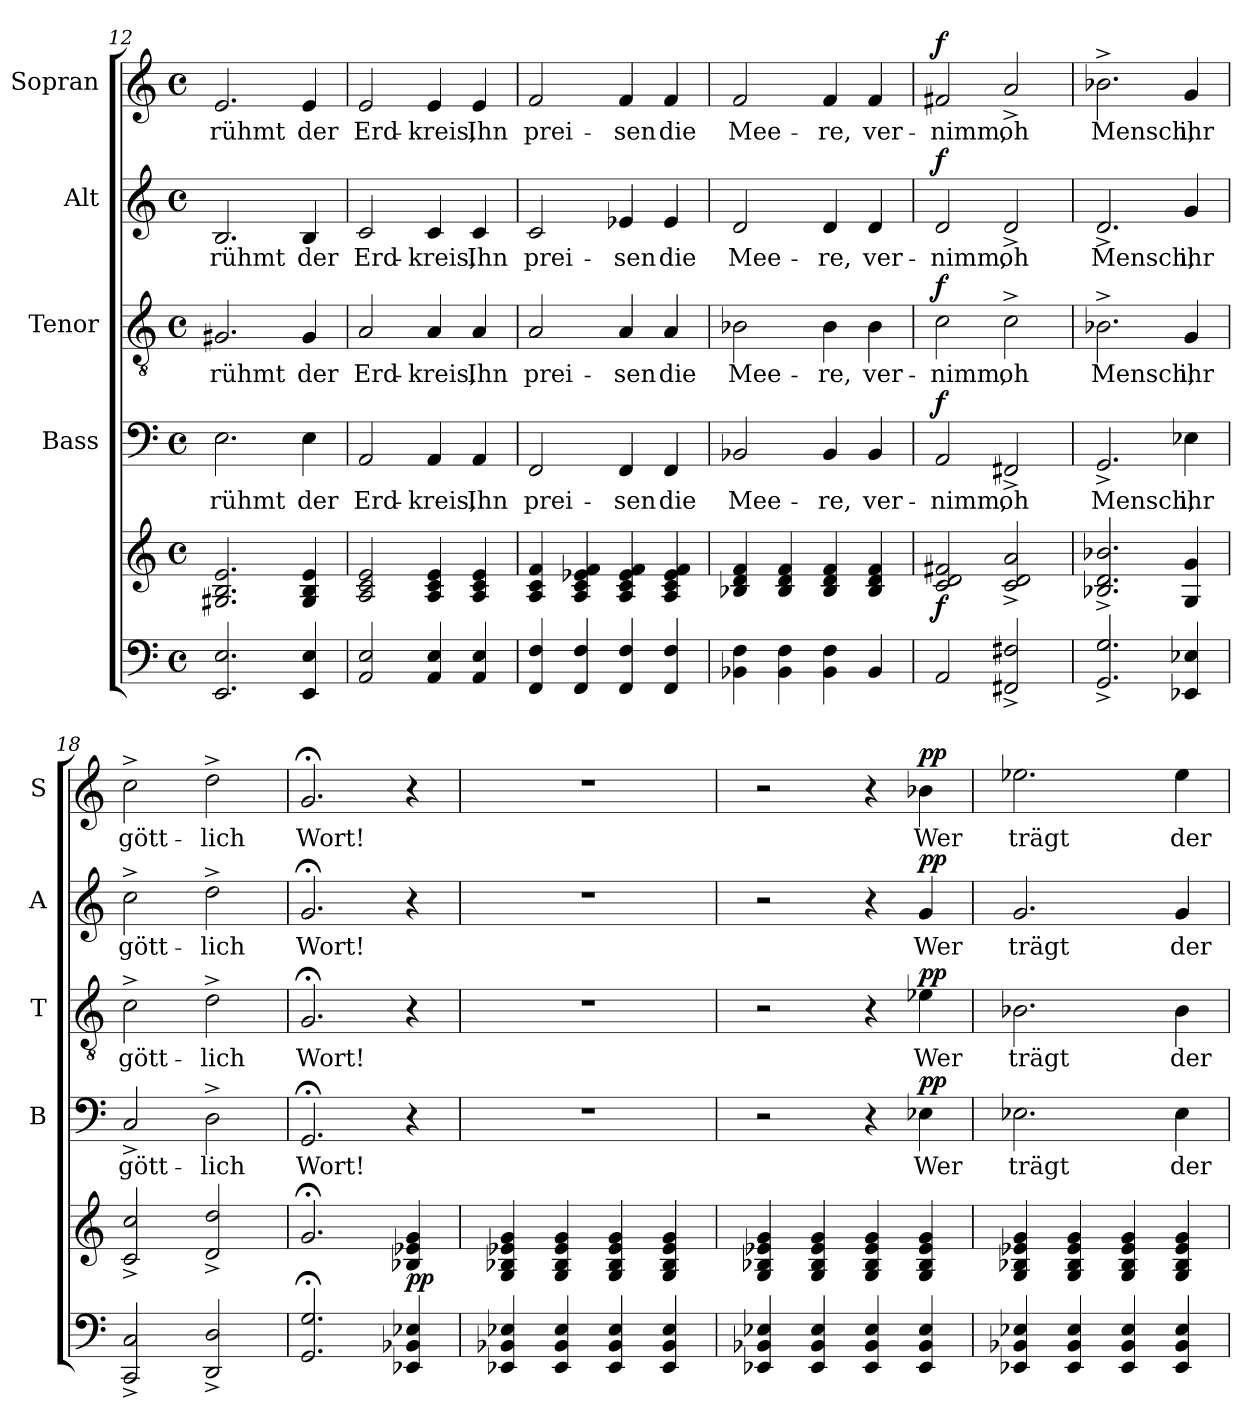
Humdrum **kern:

**kern	**kern	**dynam	**kern	**text	**dynam	**kern	**text	**dynam	**kern	**text	**dynam	**kern	**text	**dynam
*part5	*part5	*part5	*part4	*part4	*part4	*part3	*part3	*part3	*part2	*part2	*part2	*part1	*part1	*part1
*staff6	*staff5	*staff5/6	*staff4	*staff4	*staff4	*staff3	*staff3	*staff3	*staff2	*staff2	*staff2	*staff1	*staff1	*staff1
*	*	*	*I"Bass	*	*	*I"Tenor	*	*	*I"Alt	*	*	*I"Sopran	*	*
*	*	*	*I'B	*	*	*I'T	*	*	*I'A	*	*	*I'S	*	*
*clefF4	*clefG2	*	*clefF4	*	*	*clefGv2	*	*	*clefG2	*	*	*clefG2	*	*
*k[]	*k[]	*	*k[]	*	*	*k[]	*	*	*k[]	*	*	*k[]	*	*
*C:	*C:	*	*C:	*	*	*C:	*	*	*C:	*	*	*C:	*	*
*M4/4	*M4/4	*	*M4/4	*	*	*M4/4	*	*	*M4/4	*	*	*M4/4	*	*
*met(c)	*met(c)	*	*met(c)	*	*	*met(c)	*	*	*met(c)	*	*	*met(c)	*	*
=12	=12	=12	=12	=12	=12	=12	=12	=12	=12	=12	=12	=12	=12	=12
!	!	!	!	!LO:LY:b	!	!	!LO:LY:b	!	!	!LO:LY:b	!	!	!LO:LY:b	!
2.EE/ 2.E/	2.G#X/ 2.B/ 2.e/	.	2.E\	rühmt	.	2.G#X/	rühmt	.	2.B/	rühmt	.	2.e/	rühmt	.
!	!	!	!	!LO:LY:b	!	!	!LO:LY:b	!	!	!LO:LY:b	!	!	!LO:LY:b	!
4EE/ 4E/	4G#/ 4B/ 4e/	.	4E\	der	.	4G#/	der	.	4B/	der	.	4e/	der	.
!!LO:PB:g=z
=13	=13	=13	=13	=13	=13	=13	=13	=13	=13	=13	=13	=13	=13	=13
!	!	!	!	!LO:LY:b	!	!	!LO:LY:b	!	!	!LO:LY:b	!	!	!LO:LY:b	!
2AA/ 2E/	2A/ 2c/ 2e/	.	2AA/	Erd-	.	2A/	Erd-	.	2c/	Erd-	.	2e/	Erd-	.
!	!	!	!	!LO:LY:b	!	!	!LO:LY:b	!	!	!LO:LY:b	!	!	!LO:LY:b	!
4AA/ 4E/	4A/ 4c/ 4e/	.	4AA/	-kreis,	.	4A/	-kreis,	.	4c/	-kreis,	.	4e/	-kreis,	.
!	!	!	!	!LO:LY:b	!	!	!LO:LY:b	!	!	!LO:LY:b	!	!	!LO:LY:b	!
4AA/ 4E/	4A/ 4c/ 4e/	.	4AA/	Ihn	.	4A/	Ihn	.	4c/	Ihn	.	4e/	Ihn	.
=14	=14	=14	=14	=14	=14	=14	=14	=14	=14	=14	=14	=14	=14	=14
!	!	!	!	!LO:LY:b	!	!	!LO:LY:b	!	!	!LO:LY:b	!	!	!LO:LY:b	!
4FF/ 4F/	4A/ 4c/ 4f/	.	2FF/	prei-	.	2A/	prei-	.	2c/	prei-	.	2f/	prei-	.
4FF/ 4F/	4A/ 4c/ 4e-X/ 4f/	.	.	.	.	.	.	.	.	.	.	.	.	.
!	!	!	!	!LO:LY:b	!	!	!LO:LY:b	!	!	!LO:LY:b	!	!	!LO:LY:b	!
4FF/ 4F/	4A/ 4c/ 4e-/ 4f/	.	4FF/	-sen	.	4A/	-sen	.	4e-X/	-sen	.	4f/	-sen	.
!	!	!	!	!LO:LY:b	!	!	!LO:LY:b	!	!	!LO:LY:b	!	!	!LO:LY:b	!
4FF/ 4F/	4A/ 4c/ 4e-/ 4f/	.	4FF/	die	.	4A/	die	.	4e-/	die	.	4f/	die	.
=15	=15	=15	=15	=15	=15	=15	=15	=15	=15	=15	=15	=15	=15	=15
!	!	!	!	!LO:LY:b	!	!	!LO:LY:b	!	!	!LO:LY:b	!	!	!LO:LY:b	!
4BB-X\ 4F\	4B-X/ 4d/ 4f/	.	2BB-X/	Mee-	.	2B-X\	Mee-	.	2d/	Mee-	.	2f/	Mee-	.
4BB-\ 4F\	4B-/ 4d/ 4f/	.	.	.	.	.	.	.	.	.	.	.	.	.
!	!	!	!	!LO:LY:b	!	!	!LO:LY:b	!	!	!LO:LY:b	!	!	!LO:LY:b	!
4BB-\ 4F\	4B-/ 4d/ 4f/	.	4BB-/	-re,	.	4B-\	-re,	.	4d/	-re,	.	4f/	-re,	.
!	!	!	!	!LO:LY:b	!	!	!LO:LY:b	!	!	!LO:LY:b	!	!	!LO:LY:b	!
4BB-/	4B-/ 4d/ 4f/	.	4BB-/	ver-	.	4B-\	ver-	.	4d/	ver-	.	4f/	ver-	.
=16	=16	=16	=16	=16	=16	=16	=16	=16	=16	=16	=16	=16	=16	=16
!	!	!LO:DY:b	!	!LO:LY:b	!LO:DY:a	!	!LO:LY:b	!LO:DY:a	!	!LO:LY:b	!LO:DY:a	!	!LO:LY:b	!LO:DY:a
2AA/	2c/ 2d/ 2f#X/	f	2AA/	-nimm,	f	2c\	-nimm,	f	2d/	-nimm,	f	2f#X/	-nimm,	f
!	!	!	!	!LO:LY:b	!	!	!LO:LY:b	!	!	!LO:LY:b	!	!	!LO:LY:b	!
2FF#X/^< 2F#X/^<	2c/^< 2d/^< 2a/^<	.	2FF#X^</	oh	.	2c^>\	oh	.	2d^</	oh	.	2a^</	oh	.
=17	=17	=17	=17	=17	=17	=17	=17	=17	=17	=17	=17	=17	=17	=17
!	!	!	!	!LO:LY:b	!	!	!LO:LY:b	!	!	!LO:LY:b	!	!	!LO:LY:b	!
2.GG/^< 2.G/^<	2.B-X/^< 2.d/^< 2.b-X/^<	.	2.GG^</	Mensch,	.	2.B-X^>\	Mensch,	.	2.d^</	Mensch,	.	2.b-X^>\	Mensch,	.
!	!	!	!	!LO:LY:b	!	!	!LO:LY:b	!	!	!LO:LY:b	!	!	!LO:LY:b	!
4EE-X/ 4E-X/	4G/ 4g/	.	4E-X\	ihr	.	4G/	ihr	.	4g/	ihr	.	4g/	ihr	.
=18	=18	=18	=18	=18	=18	=18	=18	=18	=18	=18	=18	=18	=18	=18
!	!	!	!	!LO:LY:b	!	!	!LO:LY:b	!	!	!LO:LY:b	!	!	!LO:LY:b	!
2CC/^< 2C/^<	2c/^< 2cc/^<	.	2C^</	gött-	.	2c^>\	gött-	.	2cc^>\	gött-	.	2cc^>\	gött-	.
!	!	!	!	!LO:LY:b	!	!	!LO:LY:b	!	!	!LO:LY:b	!	!	!LO:LY:b	!
2DD/^< 2D/^<	2d/^< 2dd/^<	.	2D^>\	-lich	.	2d^>\	-lich	.	2dd^>\	-lich	.	2dd^>\	-lich	.
!!LO:LB:g=z
=19	=19	=19	=19	=19	=19	=19	=19	=19	=19	=19	=19	=19	=19	=19
!	!	!	!	!LO:LY:b	!	!	!LO:LY:b	!	!	!LO:LY:b	!	!	!LO:LY:b	!
2.GG/; 2.G/;	2.g;/	.	2.GG;</	Wort!	.	2.G;</	Wort!	.	2.g;</	Wort!	.	2.g;</	Wort!	.
!	!	!LO:DY:b	!	!	!	!	!	!	!	!	!	!	!	!
4EE-X/ 4BB-X/ 4E-X/	4B-X/ 4e-X/ 4g/	pp	4r	.	.	4r	.	.	4r	.	.	4r	.	.
=20	=20	=20	=20	=20	=20	=20	=20	=20	=20	=20	=20	=20	=20	=20
4EE-X/ 4BB-X/ 4E-X/	4G/ 4B-X/ 4e-X/ 4g/	.	1r	.	.	1r	.	.	1r	.	.	1r	.	.
4EE-/ 4BB-/ 4E-/	4G/ 4B-/ 4e-/ 4g/	.	.	.	.	.	.	.	.	.	.	.	.	.
4EE-/ 4BB-/ 4E-/	4G/ 4B-/ 4e-/ 4g/	.	.	.	.	.	.	.	.	.	.	.	.	.
4EE-/ 4BB-/ 4E-/	4G/ 4B-/ 4e-/ 4g/	.	.	.	.	.	.	.	.	.	.	.	.	.
=21	=21	=21	=21	=21	=21	=21	=21	=21	=21	=21	=21	=21	=21	=21
4EE-X/ 4BB-X/ 4E-X/	4G/ 4B-X/ 4e-X/ 4g/	.	2r	.	.	2r	.	.	2r	.	.	2r	.	.
4EE-/ 4BB-/ 4E-/	4G/ 4B-/ 4e-/ 4g/	.	.	.	.	.	.	.	.	.	.	.	.	.
4EE-/ 4BB-/ 4E-/	4G/ 4B-/ 4e-/ 4g/	.	4r	.	.	4r	.	.	4r	.	.	4r	.	.
!	!	!	!	!LO:LY:b	!LO:DY:a	!	!LO:LY:b	!LO:DY:a	!	!LO:LY:b	!LO:DY:a	!	!LO:LY:b	!LO:DY:a
4EE-/ 4BB-/ 4E-/	4G/ 4B-/ 4e-/ 4g/	.	4E-X\	Wer	pp	4e-X\	Wer	pp	4g/	Wer	pp	4b-X\	Wer	pp
=22	=22	=22	=22	=22	=22	=22	=22	=22	=22	=22	=22	=22	=22	=22
!	!	!	!	!LO:LY:b	!	!	!LO:LY:b	!	!	!LO:LY:b	!	!	!LO:LY:b	!
4EE-X/ 4BB-X/ 4E-X/	4G/ 4B-X/ 4e-X/ 4g/	.	2.E-X\	trägt	.	2.B-X\	trägt	.	2.g/	trägt	.	2.ee-X\	trägt	.
4EE-/ 4BB-/ 4E-/	4G/ 4B-/ 4e-/ 4g/	.	.	.	.	.	.	.	.	.	.	.	.	.
4EE-/ 4BB-/ 4E-/	4G/ 4B-/ 4e-/ 4g/	.	.	.	.	.	.	.	.	.	.	.	.	.
!	!	!	!	!LO:LY:b	!	!	!LO:LY:b	!	!	!LO:LY:b	!	!	!LO:LY:b	!
4EE-/ 4BB-/ 4E-/	4G/ 4B-/ 4e-/ 4g/	.	4E-\	der	.	4B-\	der	.	4g/	der	.	4ee-\	der	.
=	=	=	=	=	=	=	=	=	=	=	=	=	=	=
*-	*-	*-	*-	*-	*-	*-	*-	*-	*-	*-	*-	*-	*-	*-
